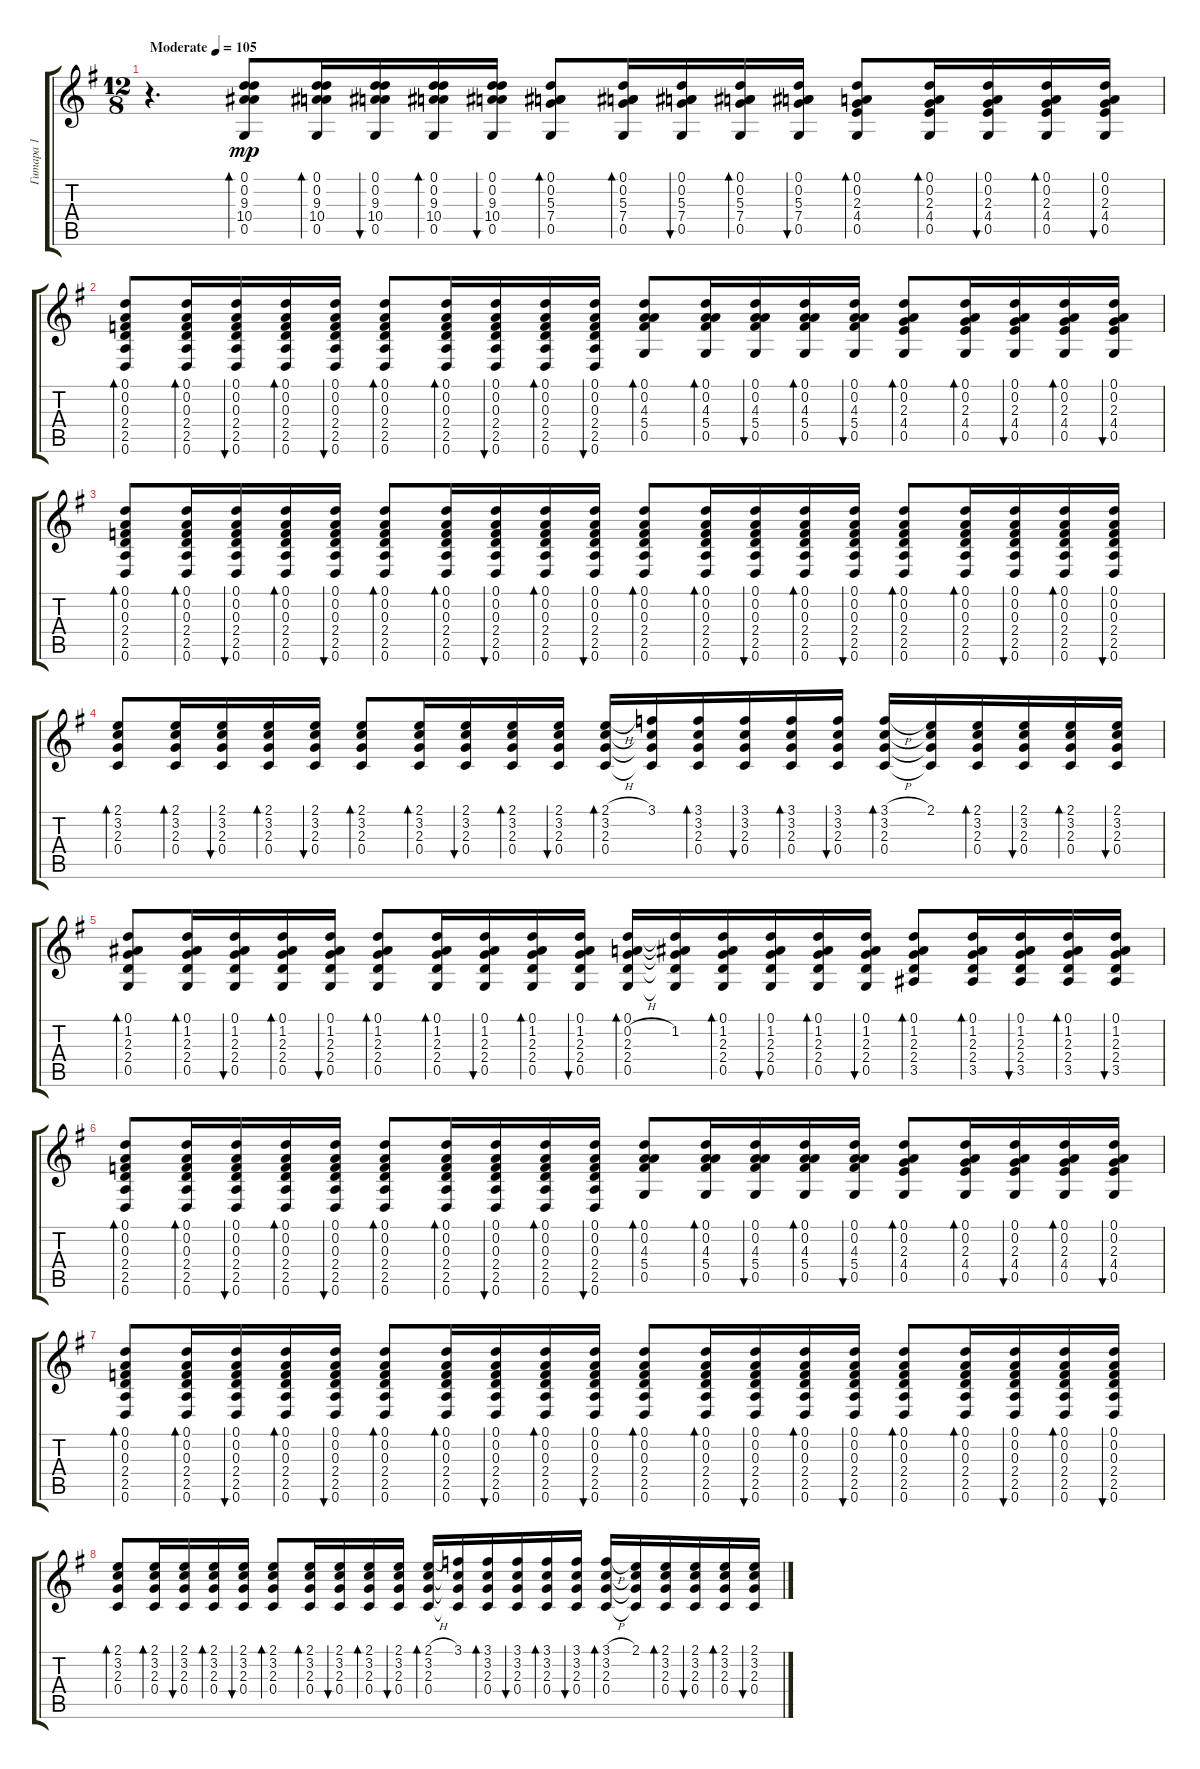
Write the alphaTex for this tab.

\track ("Гитара 1" "Гитара 1") {instrument acousticguitarsteel}
\staff {score tabs}
\tuning (D4 A3 F3 C3 G2 D2) {hide}
\ts (12 8)
\tempo (105 "Moderate")
\clef g2
\ks eminor
r.4{d dy mp instrument acousticguitarsteel} (0.1 0.2 9.3 10.4 0.5).8{bd 60} (0.1 0.2 9.3 10.4 0.5).16{bd 60} (0.1 0.2 9.3 10.4 0.5).16{bu 60} (0.1 0.2 9.3 10.4 0.5).16{bd 60} (0.1 0.2 9.3 10.4 0.5).16{bu 60} (0.1 0.2 5.3 7.4 0.5).8{bd 60} (0.1 0.2 5.3 7.4 0.5).16{bd 60} (0.1 0.2 5.3 7.4 0.5).16{bu 60} (0.1 0.2 5.3 7.4 0.5).16{bd 60} (0.1 0.2 5.3 7.4 0.5).16{bu 60} (0.1 0.2 2.3 4.4 0.5).8{bd 60} (0.1 0.2 2.3 4.4 0.5).16{bd 60} (0.1 0.2 2.3 4.4 0.5).16{bu 60} (0.1 0.2 2.3 4.4 0.5).16{bd 60} (0.1 0.2 2.3 4.4 0.5).16{bu 60} |
(0.1 0.2 0.3 2.4 2.5 0.6).8{bd 60} (0.1 0.2 0.3 2.4 2.5 0.6).16{bd 60} (0.1 0.2 0.3 2.4 2.5 0.6).16{bu 60} (0.1 0.2 0.3 2.4 2.5 0.6).16{bd 60} (0.1 0.2 0.3 2.4 2.5 0.6).16{bu 60} (0.1 0.2 0.3 2.4 2.5 0.6).8{bd 60} (0.1 0.2 0.3 2.4 2.5 0.6).16{bd 60} (0.1 0.2 0.3 2.4 2.5 0.6).16{bu 60} (0.1 0.2 0.3 2.4 2.5 0.6).16{bd 60} (0.1 0.2 0.3 2.4 2.5 0.6).16{bu 60} (0.1 0.2 4.3 5.4 0.5).8{bd 60} (0.1 0.2 4.3 5.4 0.5).16{bd 60} (0.1 0.2 4.3 5.4 0.5).16{bu 60} (0.1 0.2 4.3 5.4 0.5).16{bd 60} (0.1 0.2 4.3 5.4 0.5).16{bu 60} (0.1 0.2 2.3 4.4 0.5).8{bd 60} (0.1 0.2 2.3 4.4 0.5).16{bd 60} (0.1 0.2 2.3 4.4 0.5).16{bu 60} (0.1 0.2 2.3 4.4 0.5).16{bd 60} (0.1 0.2 2.3 4.4 0.5).16{bu 60} |
(0.1 0.2 0.3 2.4 2.5 0.6).8{bd 60} (0.1 0.2 0.3 2.4 2.5 0.6).16{bd 60} (0.1 0.2 0.3 2.4 2.5 0.6).16{bu 60} (0.1 0.2 0.3 2.4 2.5 0.6).16{bd 60} (0.1 0.2 0.3 2.4 2.5 0.6).16{bu 60} (0.1 0.2 0.3 2.4 2.5 0.6).8{bd 60} (0.1 0.2 0.3 2.4 2.5 0.6).16{bd 60} (0.1 0.2 0.3 2.4 2.5 0.6).16{bu 60} (0.1 0.2 0.3 2.4 2.5 0.6).16{bd 60} (0.1 0.2 0.3 2.4 2.5 0.6).16{bu 60} (0.1 0.2 0.3 2.4 2.5 0.6).8{bd 60} (0.1 0.2 0.3 2.4 2.5 0.6).16{bd 60} (0.1 0.2 0.3 2.4 2.5 0.6).16{bu 60} (0.1 0.2 0.3 2.4 2.5 0.6).16{bd 60} (0.1 0.2 0.3 2.4 2.5 0.6).16{bu 60} (0.1 0.2 0.3 2.4 2.5 0.6).8{bd 60} (0.1 0.2 0.3 2.4 2.5 0.6).16{bd 60} (0.1 0.2 0.3 2.4 2.5 0.6).16{bu 60} (0.1 0.2 0.3 2.4 2.5 0.6).16{bd 60} (0.1 0.2 0.3 2.4 2.5 0.6).16{bu 60} |
(2.1 3.2 2.3 0.4).8{bd 60} (2.1 3.2 2.3 0.4).16{bd 60} (2.1 3.2 2.3 0.4).16{bu 60} (2.1 3.2 2.3 0.4).16{bd 60} (2.1 3.2 2.3 0.4).16{bu 60} (2.1 3.2 2.3 0.4).8{bd 60} (2.1 3.2 2.3 0.4).16{bd 60} (2.1 3.2 2.3 0.4).16{bu 60} (2.1 3.2 2.3 0.4).16{bd 60} (2.1 3.2 2.3 0.4).16{bu 60} (2.1{h} 3.2 2.3 0.4).16{bd 60} (3.1 3.2{t} 2.3{t} 0.4{t}).16 (3.1 3.2 2.3 0.4).16{bd 60} (3.1 3.2 2.3 0.4).16{bu 60} (3.1 3.2 2.3 0.4).16{bd 60} (3.1 3.2 2.3 0.4).16{bu 60} (3.1{h} 3.2 2.3 0.4).16{bd 60} (2.1 3.2{t} 2.3{t} 0.4{t}).16 (2.1 3.2 2.3 0.4).16{bd 60} (2.1 3.2 2.3 0.4).16{bu 60} (2.1 3.2 2.3 0.4).16{bd 60} (2.1 3.2 2.3 0.4).16{bu 60} |
(0.1 1.2 2.3 2.4 0.5).8{bd 60} (0.1 1.2 2.3 2.4 0.5).16{bd 60} (0.1 1.2 2.3 2.4 0.5).16{bu 60} (0.1 1.2 2.3 2.4 0.5).16{bd 60} (0.1 1.2 2.3 2.4 0.5).16{bu 60} (0.1 1.2 2.3 2.4 0.5).8{bd 60} (0.1 1.2 2.3 2.4 0.5).16{bd 60} (0.1 1.2 2.3 2.4 0.5).16{bu 60} (0.1 1.2 2.3 2.4 0.5).16{bd 60} (0.1 1.2 2.3 2.4 0.5).16{bu 60} (0.1 0.2{h} 2.3 2.4 0.5).16{bd 60} (0.1{t} 1.2 2.3{t} 2.4{t} 0.5{t}).16 (0.1 1.2 2.3 2.4 0.5).16{bd 60} (0.1 1.2 2.3 2.4 0.5).16{bu 60} (0.1 1.2 2.3 2.4 0.5).16{bd 60} (0.1 1.2 2.3 2.4 0.5).16{bu 60} (0.1 1.2 2.3 2.4 3.5).8{bd 60} (0.1 1.2 2.3 2.4 3.5).16{bd 60} (0.1 1.2 2.3 2.4 3.5).16{bu 60} (0.1 1.2 2.3 2.4 3.5).16{bd 60} (0.1 1.2 2.3 2.4 3.5).16{bu 60} |
(0.1 0.2 0.3 2.4 2.5 0.6).8{bd 60} (0.1 0.2 0.3 2.4 2.5 0.6).16{bd 60} (0.1 0.2 0.3 2.4 2.5 0.6).16{bu 60} (0.1 0.2 0.3 2.4 2.5 0.6).16{bd 60} (0.1 0.2 0.3 2.4 2.5 0.6).16{bu 60} (0.1 0.2 0.3 2.4 2.5 0.6).8{bd 60} (0.1 0.2 0.3 2.4 2.5 0.6).16{bd 60} (0.1 0.2 0.3 2.4 2.5 0.6).16{bu 60} (0.1 0.2 0.3 2.4 2.5 0.6).16{bd 60} (0.1 0.2 0.3 2.4 2.5 0.6).16{bu 60} (0.1 0.2 4.3 5.4 0.5).8{bd 60} (0.1 0.2 4.3 5.4 0.5).16{bd 60} (0.1 0.2 4.3 5.4 0.5).16{bu 60} (0.1 0.2 4.3 5.4 0.5).16{bd 60} (0.1 0.2 4.3 5.4 0.5).16{bu 60} (0.1 0.2 2.3 4.4 0.5).8{bd 60} (0.1 0.2 2.3 4.4 0.5).16{bd 60} (0.1 0.2 2.3 4.4 0.5).16{bu 60} (0.1 0.2 2.3 4.4 0.5).16{bd 60} (0.1 0.2 2.3 4.4 0.5).16{bu 60} |
(0.1 0.2 0.3 2.4 2.5 0.6).8{bd 60} (0.1 0.2 0.3 2.4 2.5 0.6).16{bd 60} (0.1 0.2 0.3 2.4 2.5 0.6).16{bu 60} (0.1 0.2 0.3 2.4 2.5 0.6).16{bd 60} (0.1 0.2 0.3 2.4 2.5 0.6).16{bu 60} (0.1 0.2 0.3 2.4 2.5 0.6).8{bd 60} (0.1 0.2 0.3 2.4 2.5 0.6).16{bd 60} (0.1 0.2 0.3 2.4 2.5 0.6).16{bu 60} (0.1 0.2 0.3 2.4 2.5 0.6).16{bd 60} (0.1 0.2 0.3 2.4 2.5 0.6).16{bu 60} (0.1 0.2 0.3 2.4 2.5 0.6).8{bd 60} (0.1 0.2 0.3 2.4 2.5 0.6).16{bd 60} (0.1 0.2 0.3 2.4 2.5 0.6).16{bu 60} (0.1 0.2 0.3 2.4 2.5 0.6).16{bd 60} (0.1 0.2 0.3 2.4 2.5 0.6).16{bu 60} (0.1 0.2 0.3 2.4 2.5 0.6).8{bd 60} (0.1 0.2 0.3 2.4 2.5 0.6).16{bd 60} (0.1 0.2 0.3 2.4 2.5 0.6).16{bu 60} (0.1 0.2 0.3 2.4 2.5 0.6).16{bd 60} (0.1 0.2 0.3 2.4 2.5 0.6).16{bu 60} |
(2.1 3.2 2.3 0.4).8{bd 60} (2.1 3.2 2.3 0.4).16{bd 60} (2.1 3.2 2.3 0.4).16{bu 60} (2.1 3.2 2.3 0.4).16{bd 60} (2.1 3.2 2.3 0.4).16{bu 60} (2.1 3.2 2.3 0.4).8{bd 60} (2.1 3.2 2.3 0.4).16{bd 60} (2.1 3.2 2.3 0.4).16{bu 60} (2.1 3.2 2.3 0.4).16{bd 60} (2.1 3.2 2.3 0.4).16{bu 60} (2.1{h} 3.2 2.3 0.4).16{bd 60} (3.1 3.2{t} 2.3{t} 0.4{t}).16 (3.1 3.2 2.3 0.4).16{bd 60} (3.1 3.2 2.3 0.4).16{bu 60} (3.1 3.2 2.3 0.4).16{bd 60} (3.1 3.2 2.3 0.4).16{bu 60} (3.1{h} 3.2 2.3 0.4).16{bd 60} (2.1 3.2{t} 2.3{t} 0.4{t}).16 (2.1 3.2 2.3 0.4).16{bd 60} (2.1 3.2 2.3 0.4).16{bu 60} (2.1 3.2 2.3 0.4).16{bd 60} (2.1 3.2 2.3 0.4).16{bu 60}
